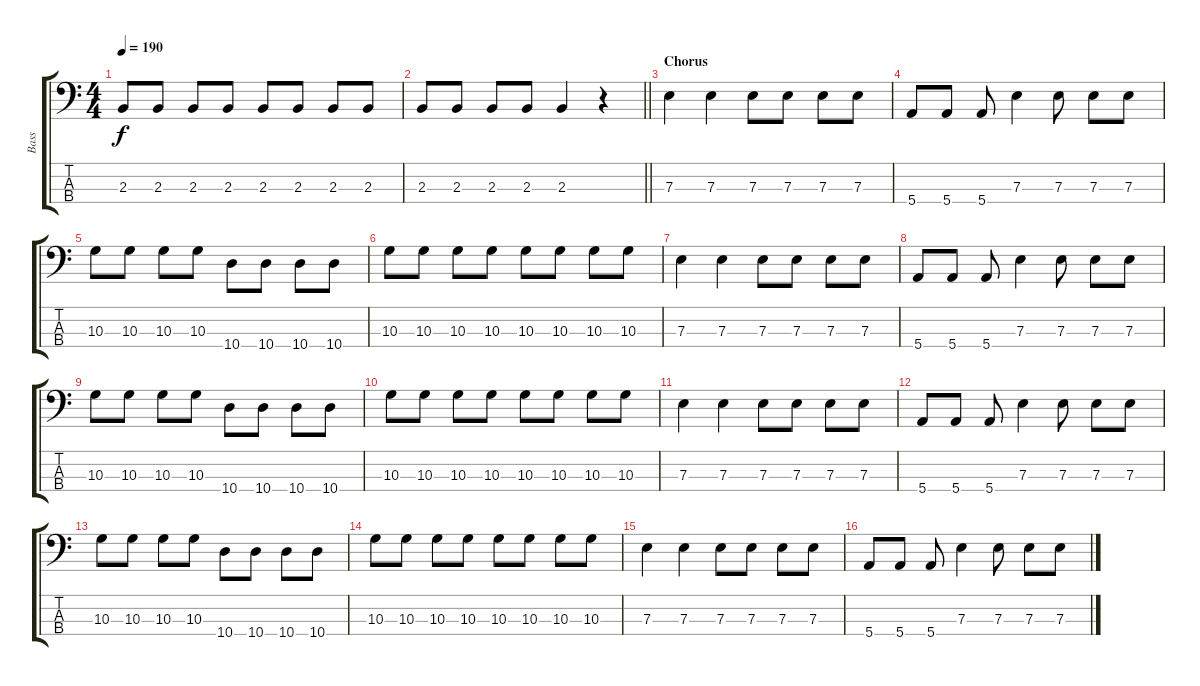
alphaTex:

\track ("Bass" "Bass") {instrument electricbasspick}
\staff {score tabs}
\tuning (G2 D2 A1 E1) {hide}
\ts (4 4)
\tempo 190
\clef f4
\ks c
2.3.8{dy f} 2.3.8 2.3.8 2.3.8 2.3.8 2.3.8 2.3.8 2.3.8 |
\barLineRight lightlight
2.3.8 2.3.8 2.3.8 2.3.8 2.3.4 r.4 |
\section ("" "Chorus")
7.3.4 7.3.4 7.3.8 7.3.8 7.3.8 7.3.8 |
5.4.8 5.4.8 5.4.8 7.3.4 7.3.8 7.3.8 7.3.8 |
10.3.8 10.3.8 10.3.8 10.3.8 10.4.8 10.4.8 10.4.8 10.4.8 |
10.3.8 10.3.8 10.3.8 10.3.8 10.3.8 10.3.8 10.3.8 10.3.8 |
7.3.4 7.3.4 7.3.8 7.3.8 7.3.8 7.3.8 |
5.4.8 5.4.8 5.4.8 7.3.4 7.3.8 7.3.8 7.3.8 |
10.3.8 10.3.8 10.3.8 10.3.8 10.4.8 10.4.8 10.4.8 10.4.8 |
10.3.8 10.3.8 10.3.8 10.3.8 10.3.8 10.3.8 10.3.8 10.3.8 |
7.3.4 7.3.4 7.3.8 7.3.8 7.3.8 7.3.8 |
5.4.8 5.4.8 5.4.8 7.3.4 7.3.8 7.3.8 7.3.8 |
10.3.8 10.3.8 10.3.8 10.3.8 10.4.8 10.4.8 10.4.8 10.4.8 |
10.3.8 10.3.8 10.3.8 10.3.8 10.3.8 10.3.8 10.3.8 10.3.8 |
7.3.4 7.3.4 7.3.8 7.3.8 7.3.8 7.3.8 |
5.4.8 5.4.8 5.4.8 7.3.4 7.3.8 7.3.8 7.3.8
